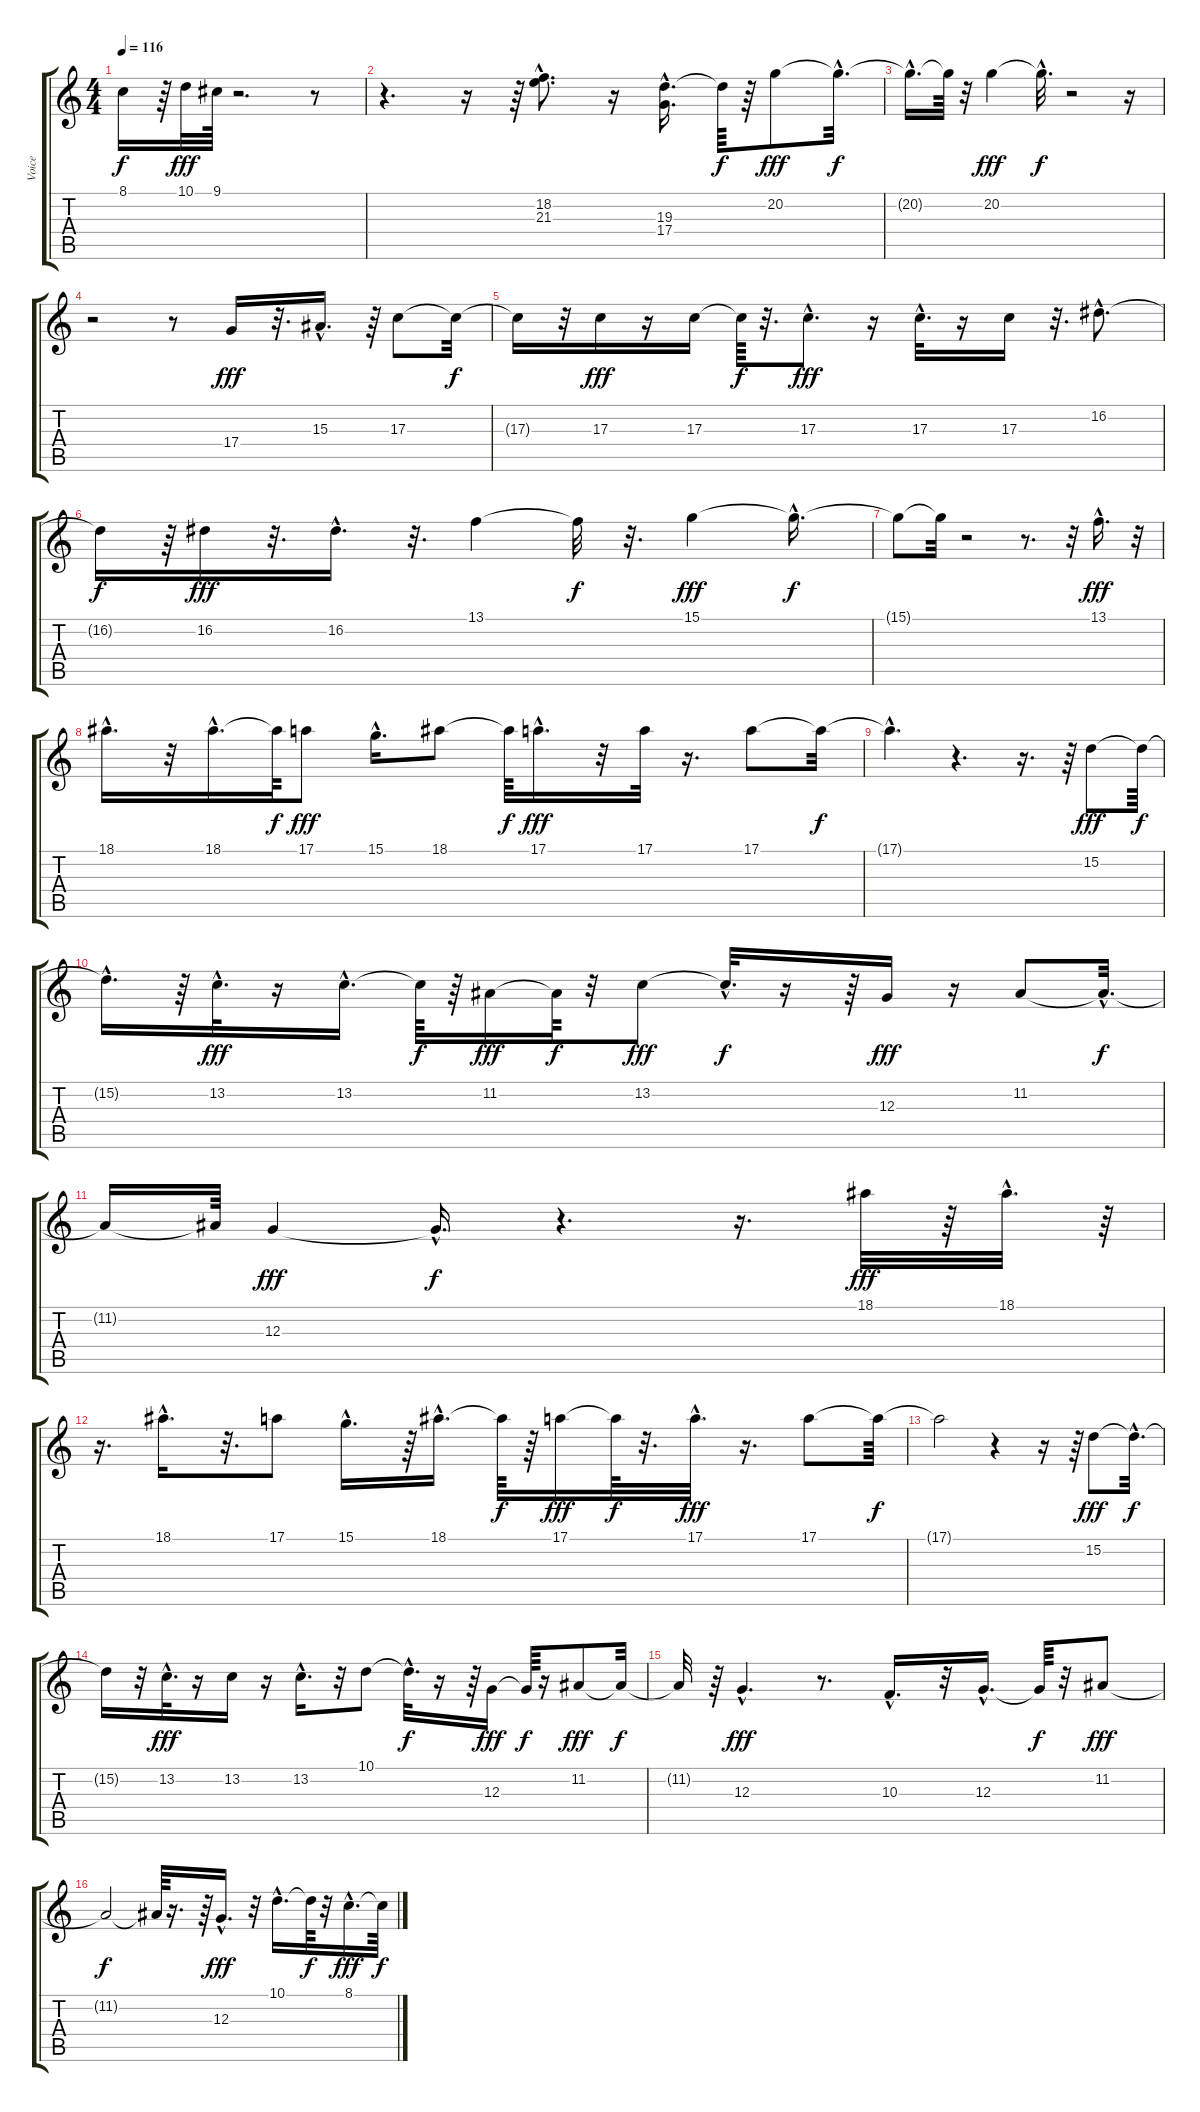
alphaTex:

\track ("Voice" "Voice") {instrument lead2sawtooth}
\staff {score tabs}
\tuning (E4 B3 G3 D3 A2 E2) {hide}
\ts (4 4)
\tempo 116
\clef g2
\ks c
8.1{t}.16{dy f} r.64 10.1.32{dy fff} 9.1.64 r.2{d} r.8 |
r.4{d} r.16 r.64 (18.2{hac} 21.3{hac}).8{d} r.16 (19.3{hac} 17.4).16{d} 19.3{t}.64{dy f} r.64 20.2.8{dy fff} 20.2{hac t}.32{d dy f} |
20.2{hac t}.16{d} 20.2{t}.64 r.32 20.2.4{dy fff} 20.2{hac t}.32{d dy f} r.2 r.16 |
r.2 r.8 17.4.16{dy fff} r.32{d} 15.3{hac}.16{d} r.64 17.3.8 17.3{t}.32{dy f} |
17.3{t}.16 r.32 17.3.16{dy fff} r.16 17.3.16 17.3{t}.64{dy f} r.32{d} 17.3{hac}.8{d dy fff} r.16 17.3{hac}.32{d} r.16 17.3.16 r.32{d} 16.2{hac}.8{d} |
16.2{t}.16{dy f} r.64 16.2.16{dy fff} r.32{d} 16.2{hac}.16{d} r.32{d} 13.1.4 13.1{t}.32{dy f} r.32{d} 15.1.4{dy fff} 15.1{hac t}.16{d dy f} |
15.1{t}.8 15.1{t}.32 r.2 r.8{d} r.32 13.1{hac}.16{d dy fff} r.32 |
18.1{hac}.16{d} r.32 18.1{hac}.16{d} 18.1{t}.64{dy f} 17.1.8{dy fff} 15.1{hac}.16{d} 18.1.8 18.1{t}.64{dy f} 17.1{hac}.16{d dy fff} r.32 17.1.32 r.16{d} 17.1.8 17.1{t}.32{dy f} |
17.1{hac t}.4{d} r.4{d} r.16{d} r.64 15.2.8{dy fff} 15.2{t}.64{dy f} |
15.2{hac t}.16{d} r.64 13.2{hac}.32{d dy fff} r.16 13.2{hac}.16{d} 13.2{t}.64{dy f} r.64 11.2.16{dy fff} 11.2{t}.64{dy f} r.32 13.2.8{dy fff} 13.2{hac t}.32{d dy f} r.16 r.64 12.3.16{dy fff} r.16 11.2.8 11.2{hac t}.32{d dy f} |
11.2{t}.16 11.2{t}.64 12.3.4{dy fff} 12.3{hac t}.16{d dy f} r.4{d} r.16{d} 18.1.32{dy fff} r.64 18.1{hac}.32{d} r.64 |
r.16{d} 18.1{hac}.16{d} r.32{d} 17.1.8 15.1{hac}.16{d} r.64 18.1{hac}.16{d} 18.1{t}.64{dy f} r.64 17.1.16{dy fff} 17.1{t}.64{dy f} r.32{d} 17.1{hac}.32{d dy fff} r.16{d} 17.1.8 17.1{t}.64{dy f} |
17.1{t}.2 r.4 r.16 r.64 15.2.8{dy fff} 15.2{hac t}.32{d dy f} |
15.2{t}.16 r.32 13.2{hac}.32{d dy fff} r.16 13.2.16 r.16 13.2{hac}.16{d} r.32 10.1.8 10.1{hac t}.32{d dy f} r.16 r.64 12.3.16{dy fff} 12.3{t}.64{dy f} r.16 11.2.8{dy fff} 11.2{t}.32{dy f} |
11.2{t}.32 r.64 12.3{hac}.4{d dy fff} r.8{d} 10.3{hac}.16{d} r.32 12.3{hac}.16{d} 12.3{t}.64{dy f} r.32 11.2.8{dy fff} |
11.2{t}.2{dy f} 11.2{t}.64 r.16{d} r.64 12.3{hac}.16{d dy fff} r.32 10.1{hac}.16{d} 10.1{t}.64{dy f} r.32 8.1{hac}.16{d dy fff} 8.1{t}.64{dy f}
